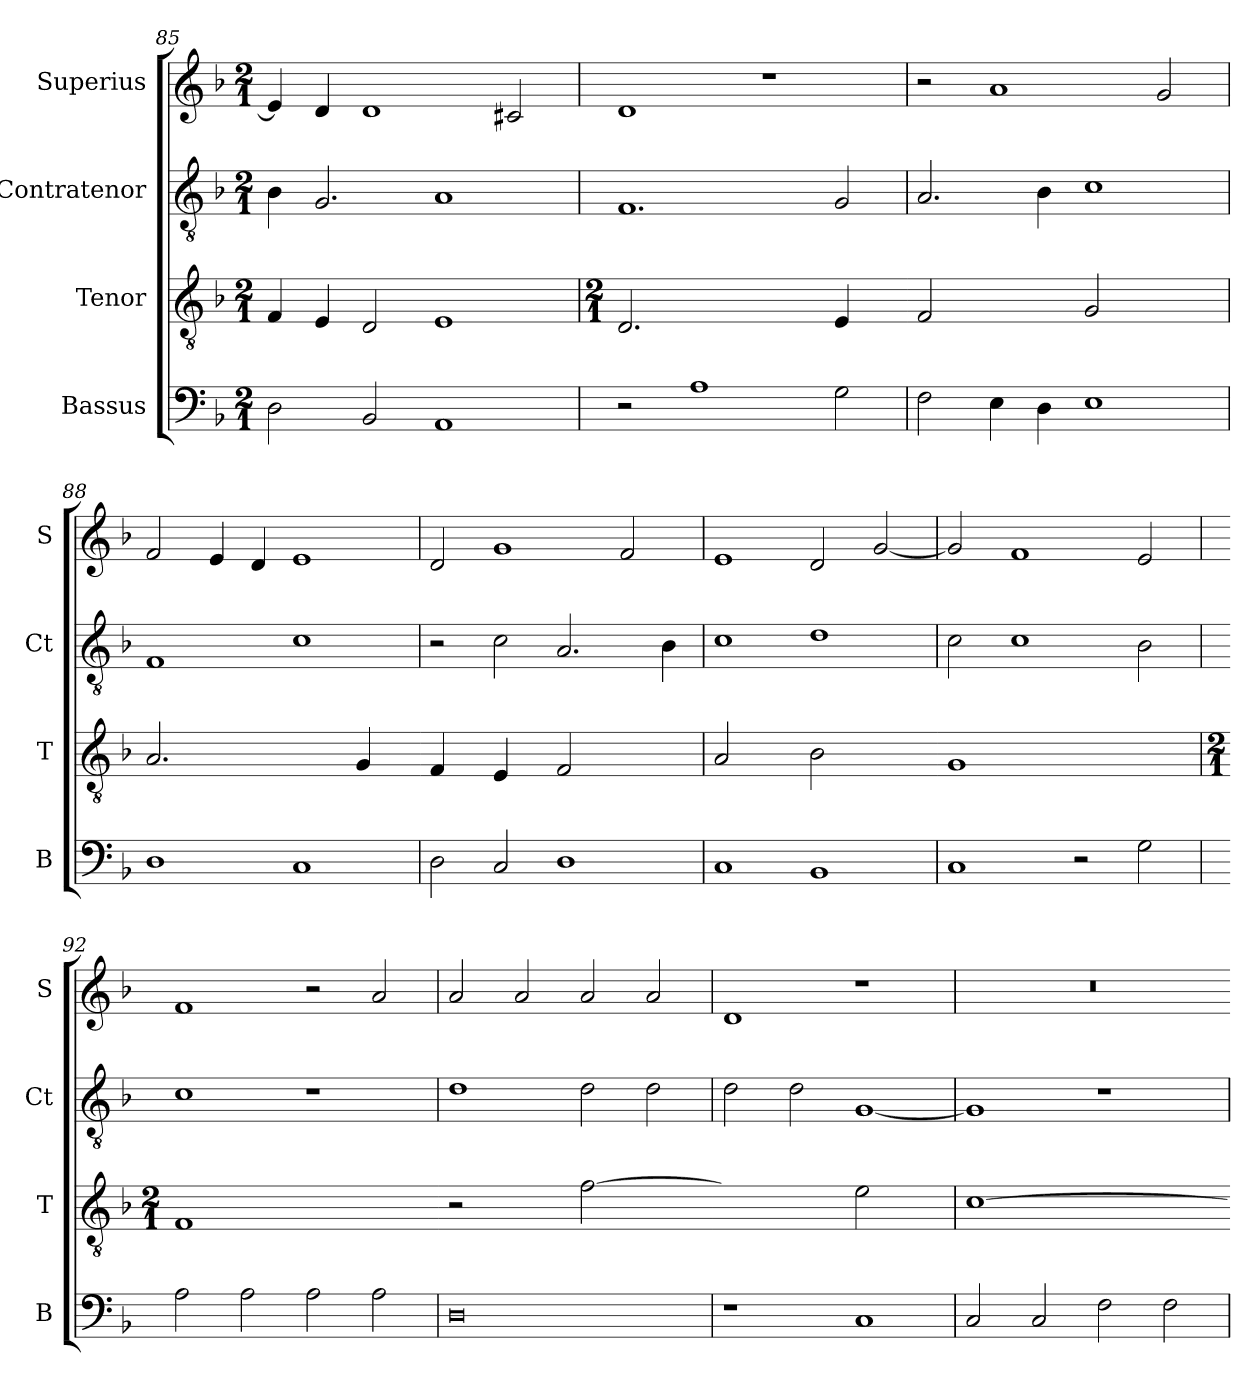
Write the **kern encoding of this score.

**kern	**kern	**kern	**kern
*part4	*part3	*part2	*part1
*staff4	*staff3	*staff2	*staff1
*I"Bassus	*I"Tenor	*I"Contratenor	*I"Superius
*I'B	*I'T	*I'Ct	*I'S
*clefF4	*clefGv2	*clefGv2	*clefG2
*k[b-]	*k[b-]	*k[b-]	*k[b-]
*M2/1	*M2/1	*M2/1	*M2/1
=85	=85	=85	=85
2D	4F	4B-	4e]
.	4E	2.G	4d
2BB-	2D	.	1d
1AA	1E	1A	.
.	.	.	2c#X
=86	=86	=86	=86
*	*M2/1	*	*
!	!LO:N:vis=2.	!	!
2r	1.D	1.F	1d
1A	.	.	.
.	.	.	1r
!	!LO:N:vis=4	!	!
2G	2E	2G	.
=87	=87-	=87	=87
!	!LO:N:vis=2	!	!
2F	1F	2.A	2r
4E	.	.	1a
4D	.	4B-	.
!	!LO:N:vis=2	!	!
1E	1G	1c	.
.	.	.	2g
=88	=88	=88	=88
!	!LO:N:vis=2.	!	!
1D	1.A	1F	2f
.	.	.	4e
.	.	.	4d
1C	.	1c	1e
!	!LO:N:vis=4	!	!
.	2G	.	.
=89	=89-	=89	=89
!	!LO:N:vis=4	!	!
2D	2F	2r	2d
!	!LO:N:vis=4	!	!
2C	2E	2c	1g
!	!LO:N:vis=2	!	!
1D	1F	2.A	.
.	.	.	2f
.	.	4B-	.
=90	=90	=90	=90
!	!LO:N:vis=2	!	!
1C	1A	1c	1e
!	!LO:N:vis=2	!	!
1BB-	1B-	1d	2d
.	.	.	[2g
=91	=91-	=91	=91
!	!LO:N:vis=1	!	!
1C	0G	2c	2g]
.	.	1c	1f
2r	.	.	.
2G	.	2B-	2e
=92	=92	=92	=92
*	*M2/1	*	*
!	!LO:N:vis=1	!	!
2A	0F	1c	1f
2A	.	.	.
2A	.	1r	2r
2A	.	.	2a
=93	=93-	=93	=93
!	!LO:N:vis=2	!	!
0D	1r	1d	2a
.	.	.	2a
!	!LO:N:vis=2	!	!
.	[1f	2d	2a
.	.	2d	2a
=94	=94-	=94	=94
!	!LO:N:vis=2	!	!
1r	1fyy]	2d	1d
.	.	2d	.
!	!LO:N:vis=2	!	!
1C	1e	[1G	1r
=95	=95	=95	=95
!	!LO:N:vis=1	!	!
2C	[0c	1G]	0r
2C	.	.	.
2F	.	1r	.
2F	.	.	.
=	=-	=	=
*-	*-	*-	*-
